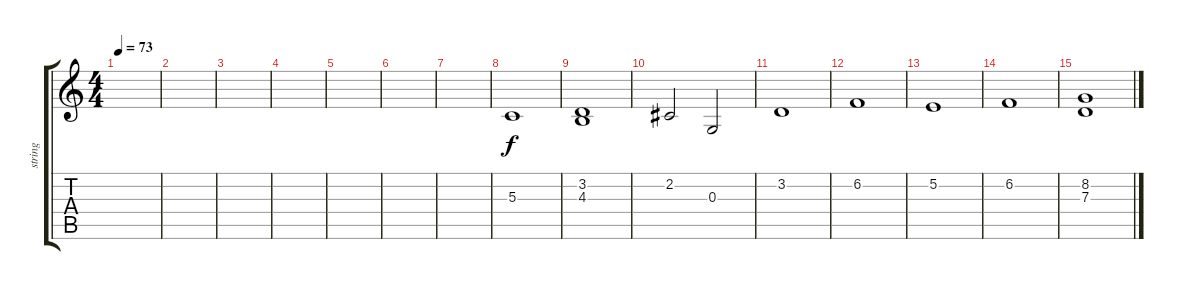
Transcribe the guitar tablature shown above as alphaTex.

\track ("string" "string") {instrument stringensemble1}
\staff {score tabs}
\tuning (E4 B3 G3 D3 A2 E2) {hide}
\ts (4 4)
\tempo 73
\clef g2
\ks c
|
|
|
|
|
|
|
5.3.1 |
(3.2 4.3).1 |
2.2.2 0.3.2 |
3.2.1 |
6.2.1 |
5.2.1 |
6.2.1 |
(8.2 7.3).1
